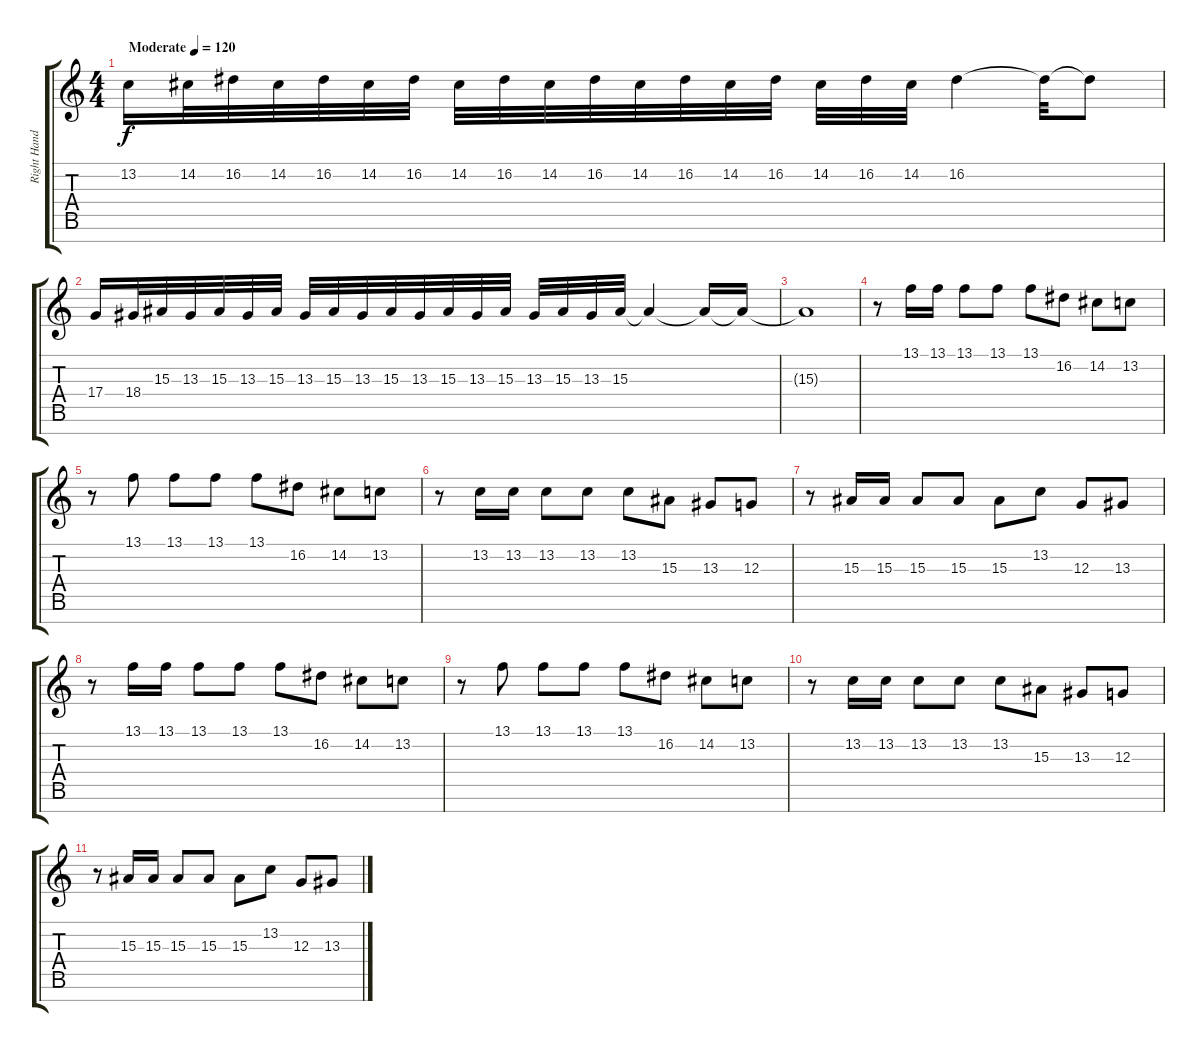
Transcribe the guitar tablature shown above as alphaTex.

\track ("Right Hand" "Right Hand") {instrument acousticgrandpiano}
\staff {score tabs}
\tuning (E4 B3 G3 D3 A2 E2 B1) {hide}
\ts (4 4)
\tempo (120 "Moderate")
\clef g2
\ks c
13.2.16{dy f instrument acousticgrandpiano} 14.2.32 16.2.32 14.2.32 16.2.32 14.2.32 16.2.32 14.2.32 16.2.32 14.2.32 16.2.32 14.2.32 16.2.32 14.2.32 16.2.32 14.2.32 16.2.32 14.2.32 16.2.4 16.2{t}.32 16.2{t}.8 |
17.4.16 18.4.32 15.3.32 13.3.32 15.3.32 13.3.32 15.3.32 13.3.32 15.3.32 13.3.32 15.3.32 13.3.32 15.3.32 13.3.32 15.3.32 13.3.32 15.3.32 13.3.32 15.3.32 15.3{t}.4 15.3{t}.16 15.3{t}.16 |
15.3{t}.1 |
r.8 13.1.16 13.1.16 13.1.8 13.1.8 13.1.8 16.2.8 14.2.8 13.2.8 |
r.8 13.1.8 13.1.8 13.1.8 13.1.8 16.2.8 14.2.8 13.2.8 |
r.8 13.2.16 13.2.16 13.2.8 13.2.8 13.2.8 15.3.8 13.3.8 12.3.8 |
r.8 15.3.16 15.3.16 15.3.8 15.3.8 15.3.8 13.2.8 12.3.8 13.3.8 |
r.8 13.1.16 13.1.16 13.1.8 13.1.8 13.1.8 16.2.8 14.2.8 13.2.8 |
r.8 13.1.8 13.1.8 13.1.8 13.1.8 16.2.8 14.2.8 13.2.8 |
r.8 13.2.16 13.2.16 13.2.8 13.2.8 13.2.8 15.3.8 13.3.8 12.3.8 |
r.8 15.3.16 15.3.16 15.3.8 15.3.8 15.3.8 13.2.8 12.3.8 13.3.8
